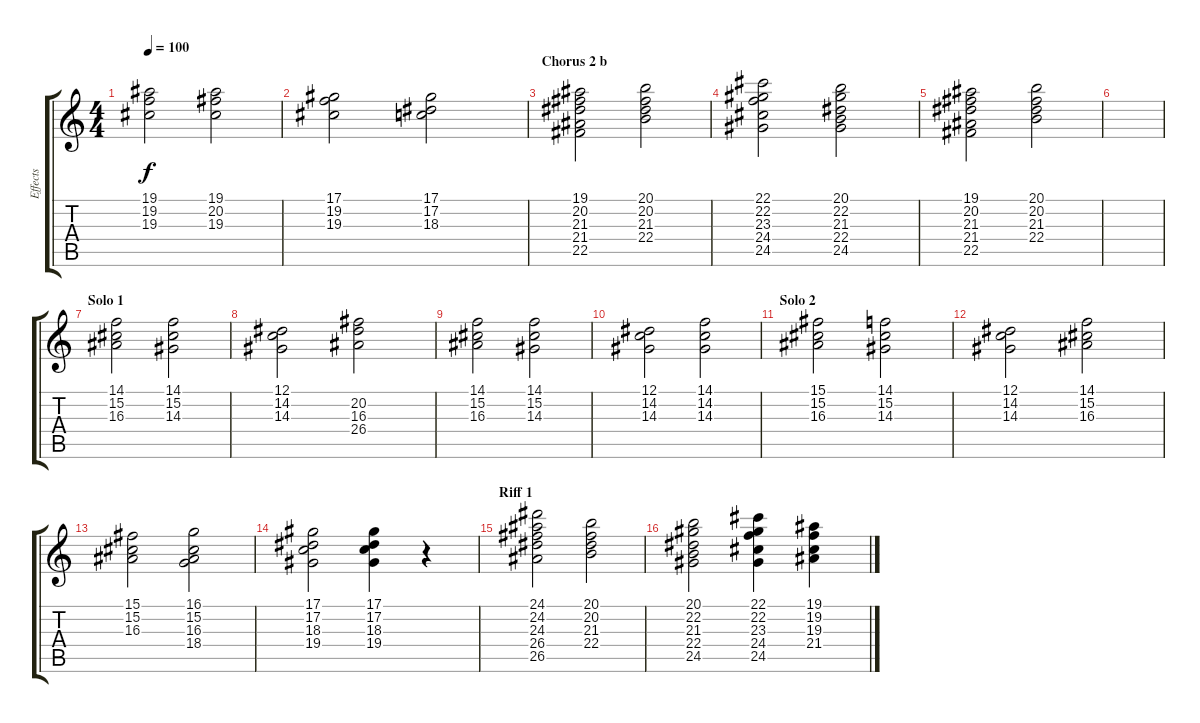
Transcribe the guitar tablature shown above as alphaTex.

\track ("Effects" "Effects") {instrument synthstrings1}
\staff {score tabs}
\tuning (Eb4 Bb3 Gb3 Db3 Ab2 Eb2) {hide}
\ts (4 4)
\tempo 100
\clef g2
\ks c
(19.1 19.2 19.3).2{dy f} (19.1 20.2 19.3).2 |
(17.1 19.2 19.3).2 (17.1 17.2 18.3).2 |
\section ("" "Chorus 2 b")
(19.1 20.2 21.3 21.4 22.5).2 (20.1 20.2 21.3 22.4).2 |
(22.1 22.2 23.3 24.4 24.5).2 (20.1 22.2 21.3 22.4 24.5).2 |
(19.1 20.2 21.3 21.4 22.5).2 (20.1 20.2 21.3 22.4).2 |
|
\section ("" "Solo 1")
(14.1 15.2 16.3).2 (14.1 15.2 14.3).2 |
(12.1 14.2 14.3).2 (20.2 16.3 26.4).2 |
(14.1 15.2 16.3).2 (14.1 15.2 14.3).2 |
(12.1 14.2 14.3).2 (14.1 14.2 14.3).2 |
\section ("" "Solo 2")
(15.1 15.2 16.3).2 (14.1 15.2 14.3).2 |
(12.1 14.2 14.3).2 (14.1 15.2 16.3).2 |
(15.1 15.2 16.3).2 (16.1 15.2 16.3 18.4).2 |
(17.1 17.2 18.3 19.4).2 (17.1 17.2 18.3 19.4).4 r.4 |
\section ("" "Riff 1")
(24.1 24.2 24.3 26.4 26.5).2 (20.1 20.2 21.3 22.4).2 |
(20.1 22.2 21.3 22.4 24.5).2 (22.1 22.2 23.3 24.4 24.5).4 (19.1 19.2 19.3 21.4).4
